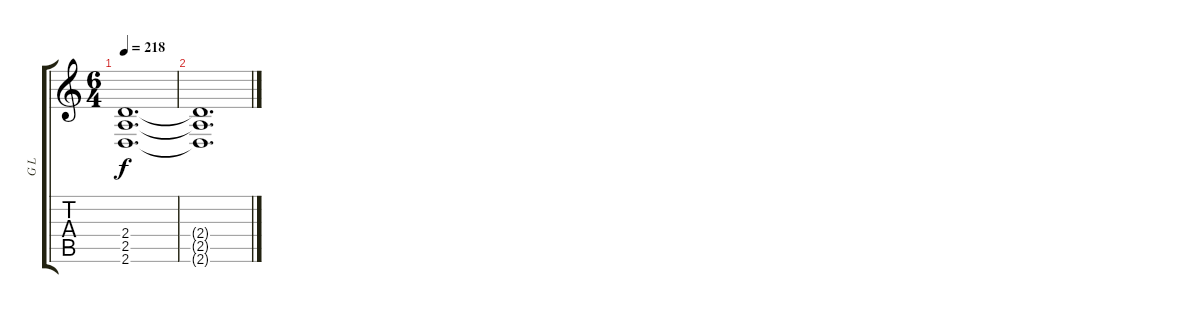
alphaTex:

\track ("G L" "G L") {instrument distortionguitar}
\staff {score tabs}
\tuning (D4 A3 F3 C3 G2 C2) {hide}
\ts (6 4)
\tempo 218
\clef g2
\ks c
(2.4{t} 2.5{t} 2.6{t}).1{d dy f} |
(2.4{t} 2.5{t} 2.6{t}).1{d}
